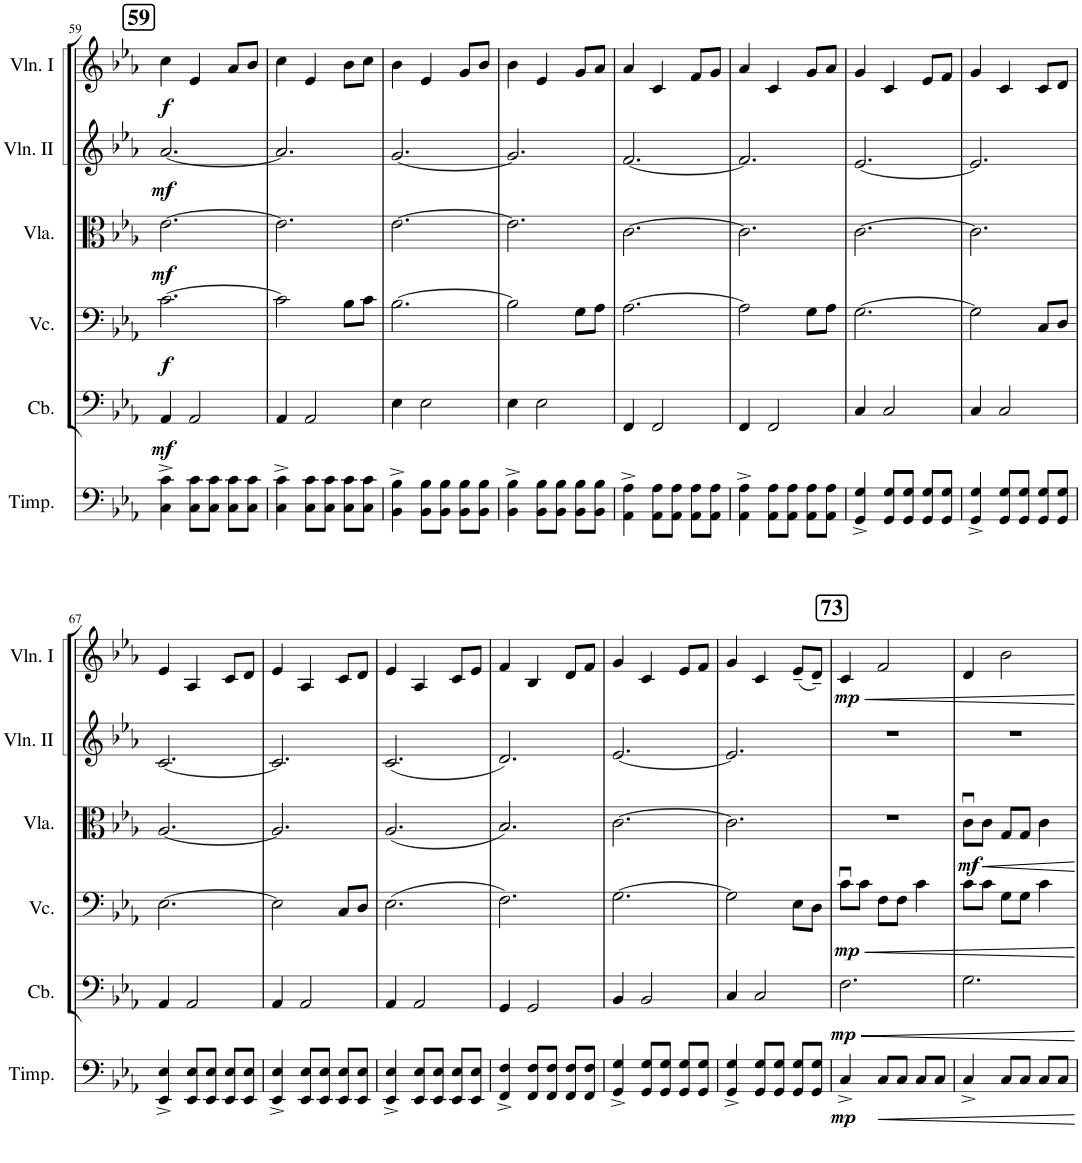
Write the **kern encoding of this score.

**kern	**dynam	**kern	**dynam	**kern	**dynam	**kern	**dynam	**kern	**dynam	**kern	**dynam
*part6	*part6	*part5	*part5	*part4	*part4	*part3	*part3	*part2	*part2	*part1	*part1
*staff6	*staff6	*staff5	*staff5	*staff4	*staff4	*staff3	*staff3	*staff2	*staff2	*staff1	*staff1
*I"Timpani	*	*I"Contrabass	*	*I"Violoncello	*	*I"Viola	*	*I"Violin II	*	*I"Violin I	*
*I'Timp.	*	*I'Cb.	*	*I'Vc.	*	*I'Vla.	*	*I'Vln. II	*	*I'Vln. I	*
!!LO:PB:g=z
*clefF4	*	*clefF4	*	*clefF4	*	*clefC3	*	*clefG2	*	*clefG2	*
*	*	*Trd7c12	*	*	*	*	*	*	*	*	*
*k[b-e-a-]	*	*k[b-e-a-]	*	*k[b-e-a-]	*	*k[b-e-a-]	*	*k[b-e-a-]	*	*k[b-e-a-]	*
*M3/4	*	*M3/4	*	*M3/4	*	*M3/4	*	*M3/4	*	*M3/4	*
=59	=59	=59	=59	=59	=59	=59	=59	=59	=59	=59	=59
!	!	!	!LO:DY:b	!	!LO:DY:b	!	!LO:DY:b	!	!LO:DY:b	!	!LO:DY:b
4C\^ 4c\^	.	4AA-/	mf	[2.c\	f	[2.e-\	mf	[2.a-/	mf	4cc\	f
8C\ 8c\L	.	2AA-/	.	.	.	.	.	.	.	4e-/	.
8C\ 8c\J	.	.	.	.	.	.	.	.	.	.	.
8C\ 8c\L	.	.	.	.	.	.	.	.	.	8a-/L	.
8C\ 8c\J	.	.	.	.	.	.	.	.	.	8b-/J	.
=60	=60	=60	=60	=60	=60	=60	=60	=60	=60	=60	=60
4C\^ 4c\^	.	4AA-/	.	2c\]	.	2.e-\]	.	2.a-/]	.	4cc\	.
8C\ 8c\L	.	2AA-/	.	.	.	.	.	.	.	4e-/	.
8C\ 8c\J	.	.	.	.	.	.	.	.	.	.	.
8C\ 8c\L	.	.	.	8B-\L	.	.	.	.	.	8b-\L	.
8C\ 8c\J	.	.	.	8c\J	.	.	.	.	.	8cc\J	.
=61	=61	=61	=61	=61	=61	=61	=61	=61	=61	=61	=61
4BB-\^ 4B-\^	.	4E-\	.	[2.B-\	.	[2.e-\	.	[2.g/	.	4b-\	.
8BB-\ 8B-\L	.	2E-\	.	.	.	.	.	.	.	4e-/	.
8BB-\ 8B-\J	.	.	.	.	.	.	.	.	.	.	.
8BB-\ 8B-\L	.	.	.	.	.	.	.	.	.	8g/L	.
8BB-\ 8B-\J	.	.	.	.	.	.	.	.	.	8b-/J	.
=62	=62	=62	=62	=62	=62	=62	=62	=62	=62	=62	=62
4BB-\^ 4B-\^	.	4E-\	.	2B-\]	.	2.e-\]	.	2.g/]	.	4b-\	.
8BB-\ 8B-\L	.	2E-\	.	.	.	.	.	.	.	4e-/	.
8BB-\ 8B-\J	.	.	.	.	.	.	.	.	.	.	.
8BB-\ 8B-\L	.	.	.	8G\L	.	.	.	.	.	8g/L	.
8BB-\ 8B-\J	.	.	.	8A-\J	.	.	.	.	.	8a-/J	.
=63	=63	=63	=63	=63	=63	=63	=63	=63	=63	=63	=63
4AA-\^ 4A-\^	.	4FF/	.	[2.A-\	.	[2.c\	.	[2.f/	.	4a-/	.
8AA-\ 8A-\L	.	2FF/	.	.	.	.	.	.	.	4c/	.
8AA-\ 8A-\J	.	.	.	.	.	.	.	.	.	.	.
8AA-\ 8A-\L	.	.	.	.	.	.	.	.	.	8f/L	.
8AA-\ 8A-\J	.	.	.	.	.	.	.	.	.	8g/J	.
=64	=64	=64	=64	=64	=64	=64	=64	=64	=64	=64	=64
4AA-\^ 4A-\^	.	4FF/	.	2A-\]	.	2.c\]	.	2.f/]	.	4a-/	.
8AA-\ 8A-\L	.	2FF/	.	.	.	.	.	.	.	4c/	.
8AA-\ 8A-\J	.	.	.	.	.	.	.	.	.	.	.
8AA-\ 8A-\L	.	.	.	8G\L	.	.	.	.	.	8g/L	.
8AA-\ 8A-\J	.	.	.	8A-\J	.	.	.	.	.	8a-/J	.
=65	=65	=65	=65	=65	=65	=65	=65	=65	=65	=65	=65
4GG/^ 4G/^	.	4C/	.	[2.G\	.	[2.c\	.	[2.e-/	.	4g/	.
8GG/ 8G/L	.	2C/	.	.	.	.	.	.	.	4c/	.
8GG/ 8G/J	.	.	.	.	.	.	.	.	.	.	.
8GG/ 8G/L	.	.	.	.	.	.	.	.	.	8e-/L	.
8GG/ 8G/J	.	.	.	.	.	.	.	.	.	8f/J	.
=66	=66	=66	=66	=66	=66	=66	=66	=66	=66	=66	=66
4GG/^ 4G/^	.	4C/	.	2G\]	.	2.c\]	.	2.e-/]	.	4g/	.
8GG/ 8G/L	.	2C/	.	.	.	.	.	.	.	4c/	.
8GG/ 8G/J	.	.	.	.	.	.	.	.	.	.	.
8GG/ 8G/L	.	.	.	8C/L	.	.	.	.	.	8c/L	.
8GG/ 8G/J	.	.	.	8D/J	.	.	.	.	.	8d/J	.
!!LO:LB:g=z
=67	=67	=67	=67	=67	=67	=67	=67	=67	=67	=67	=67
4EE-/^ 4E-/^	.	4AA-/	.	[2.E-\	.	[2.A-/	.	[2.c/	.	4e-/	.
8EE-/ 8E-/L	.	2AA-/	.	.	.	.	.	.	.	4A-/	.
8EE-/ 8E-/J	.	.	.	.	.	.	.	.	.	.	.
8EE-/ 8E-/L	.	.	.	.	.	.	.	.	.	8c/L	.
8EE-/ 8E-/J	.	.	.	.	.	.	.	.	.	8d/J	.
=68	=68	=68	=68	=68	=68	=68	=68	=68	=68	=68	=68
4EE-/^ 4E-/^	.	4AA-/	.	2E-\]	.	2.A-/]	.	2.c/]	.	4e-/	.
8EE-/ 8E-/L	.	2AA-/	.	.	.	.	.	.	.	4A-/	.
8EE-/ 8E-/J	.	.	.	.	.	.	.	.	.	.	.
8EE-/ 8E-/L	.	.	.	8C/L	.	.	.	.	.	8c/L	.
8EE-/ 8E-/J	.	.	.	8D/J	.	.	.	.	.	8d/J	.
=69	=69	=69	=69	=69	=69	=69	=69	=69	=69	=69	=69
4EE-/^ 4E-/^	.	4AA-/	.	(2.E-\	.	(2.A-/	.	(2.c/	.	4e-/	.
8EE-/ 8E-/L	.	2AA-/	.	.	.	.	.	.	.	4A-/	.
8EE-/ 8E-/J	.	.	.	.	.	.	.	.	.	.	.
8EE-/ 8E-/L	.	.	.	.	.	.	.	.	.	8c/L	.
8EE-/ 8E-/J	.	.	.	.	.	.	.	.	.	8e-/J	.
=70	=70	=70	=70	=70	=70	=70	=70	=70	=70	=70	=70
4FF/^ 4F/^	.	4GG/	.	2.F\)	.	2.B-/)	.	2.d/)	.	4f/	.
8FF/ 8F/L	.	2GG/	.	.	.	.	.	.	.	4B-/	.
8FF/ 8F/J	.	.	.	.	.	.	.	.	.	.	.
8FF/ 8F/L	.	.	.	.	.	.	.	.	.	8d/L	.
8FF/ 8F/J	.	.	.	.	.	.	.	.	.	8f/J	.
=71	=71	=71	=71	=71	=71	=71	=71	=71	=71	=71	=71
4GG/^ 4G/^	.	4BB-/	.	[2.G\	.	[2.c\	.	[2.e-/	.	4g/	.
8GG/ 8G/L	.	2BB-/	.	.	.	.	.	.	.	4c/	.
8GG/ 8G/J	.	.	.	.	.	.	.	.	.	.	.
8GG/ 8G/L	.	.	.	.	.	.	.	.	.	8e-/L	.
8GG/ 8G/J	.	.	.	.	.	.	.	.	.	8f/J	.
=72	=72	=72	=72	=72	=72	=72	=72	=72	=72	=72	=72
4GG/^ 4G/^	.	4C/	.	2G\]	.	2.c\]	.	2.e-/]	.	4g/	.
8GG/ 8G/L	.	2C/	.	.	.	.	.	.	.	4c/	.
8GG/ 8G/J	.	.	.	.	.	.	.	.	.	.	.
8GG/ 8G/L	.	.	.	8E-\L	.	.	.	.	.	(8e-~/L	.
8GG/ 8G/J	.	.	.	8D\J	.	.	.	.	.	8d~/J)	.
=73	=73	=73	=73	=73	=73	=73	=73	=73	=73	=73	=73
!	!LO:DY:b	!	!LO:DY:b	!	!LO:DY:b	!	!	!	!	!	!LO:DY:b
4C^/	mp	2.F\	mp	8cu\L	mp	2.r	.	2.r	.	4c/	mp
.	.	.	.	8c\J	.	.	.	.	.	.	.
8C/L	.	.	.	8F\L	.	.	.	.	.	2f/	.
8C/J	.	.	.	8F\J	.	.	.	.	.	.	.
8C/L	.	.	.	4c\	.	.	.	.	.	.	.
8C/J	.	.	.	.	.	.	.	.	.	.	.
=74	=74	=74	=74	=74	=74	=74	=74	=74	=74	=74	=74
!	!	!	!	!	!	!	!LO:DY:b	!	!	!	!
4C^/	.	2.G\	.	8c\L	.	8cu\L	mf	2.r	.	4d/	.
.	.	.	.	8c\J	.	8c\J	.	.	.	.	.
8C/L	.	.	.	8G\L	.	8G/L	.	.	.	2b-\	.
8C/J	.	.	.	8G\J	.	8G/J	.	.	.	.	.
8C/L	.	.	.	4c\	.	4c\	.	.	.	.	.
8C/J	.	.	.	.	.	.	.	.	.	.	.
=	=	=	=	=	=	=	=	=	=	=	=
*-	*-	*-	*-	*-	*-	*-	*-	*-	*-	*-	*-
